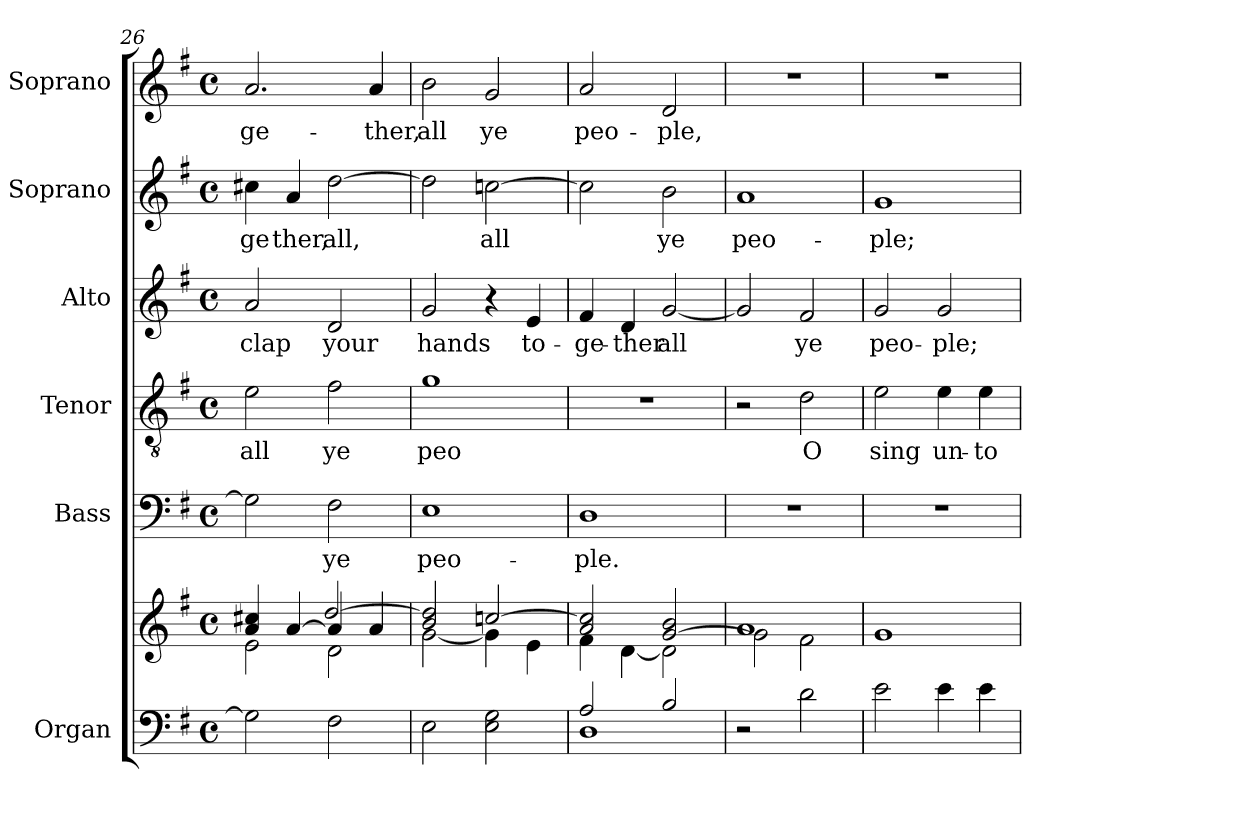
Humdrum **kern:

**kern	**kern	**kern	**text	**kern	**text	**kern	**text	**kern	**text	**kern	**text
*part6	*part6	*part5	*part5	*part4	*part4	*part3	*part3	*part2	*part2	*part1	*part1
*staff7	*staff6	*staff5	*staff5	*staff4	*staff4	*staff3	*staff3	*staff2	*staff2	*staff1	*staff1
*I"Organ	*	*I"Bass	*	*I"Tenor	*	*I"Alto	*	*I"Soprano	*	*I"Soprano	*
*I'Org.	*	*I'B.	*	*I'T.	*	*I'A.	*	*I'S.	*	*I'S.	*
*clefF4	*clefG2	*clefF4	*	*clefGv2	*	*clefG2	*	*clefG2	*	*clefG2	*
*	*	*	*	*ITrd7c12	*	*	*	*	*	*	*
*k[f#]	*k[f#]	*k[f#]	*	*k[f#]	*	*k[f#]	*	*k[f#]	*	*k[f#]	*
*G:	*G:	*G:	*	*G:	*	*G:	*	*G:	*	*G:	*
*M4/4	*M4/4	*M4/4	*	*M4/4	*	*M4/4	*	*M4/4	*	*M4/4	*
*met(c)	*met(c)	*met(c)	*	*met(c)	*	*met(c)	*	*met(c)	*	*met(c)	*
=26	=26	=26	=26	=26	=26	=26	=26	=26	=26	=26	=26
*	*^	*	*	*	*	*	*	*	*	*	*
*	*	*^	*	*	*	*	*	*	*	*	*	*
!	!	!	!	!	!	!	!LO:LY:b:color=#000000	!	!	!	!	!	!
!	!	!	!	!	!	!	!	!	!LO:LY:b:color=#000000	!	!	!	!
!	!	!	!	!	!	!	!	!	!	!	!LO:LY:b:color=#000000	!	!
!	!	!	!	!	!	!	!	!	!	!	!	!	!LO:LY:b:color=#000000
2Gi\]	4ai/ 4cc#Xi	2ei\	2ryy	2Gi\]	.	2Ei\	all	2ai/	clap	4cc#Xi\	-ge	2.ai/	-ge-
!	!	!	!	!	!	!	!	!	!	!	!LO:LY:b:color=#000000	!	!
.	[<4ai/	.	.	.	.	.	.	.	.	4ai/	ther,	.	.
!	!	!	!	!	!LO:LY:b:color=#000000	!	!	!	!	!	!	!	!
!	!	!	!	!	!	!	!LO:LY:b:color=#000000	!	!	!	!	!	!
!	!	!	!	!	!	!	!	!	!LO:LY:b:color=#000000	!	!	!	!
!	!	!	!	!	!	!	!	!	!	!	!LO:LY:b:color=#000000	!	!
2F#i\	4ai/]	2di\	[>2ddi/	2F#i\	ye	2F#i\	ye	2di/	your	[>2ddi\	all,	.	.
!	!	!	!	!	!	!	!	!	!	!	!	!	!LO:LY:b:color=#000000
.	4ai/	.	.	.	.	.	.	.	.	.	.	4ai/	-ther,
*	*	*v	*v	*	*	*	*	*	*	*	*	*	*
!!LO:LB:g=z
=27	=27	=27	=27	=27	=27	=27	=27	=27	=27	=27	=27	=27
!	!	!	!	!LO:LY:b:color=#000000	!	!	!	!	!	!	!	!
!	!	!	!	!	!	!LO:LY:b:color=#000000	!	!	!	!	!	!
!	!	!	!	!	!	!	!	!LO:LY:b:color=#000000	!	!	!	!
!	!	!	!	!	!	!	!	!	!	!	!	!LO:LY:b:color=#000000
2Ei\	2bi/ 2ddi]	[<2gi\	1Ei	peo-	1Gi	peo	2gi/	hands	2ddi\]	.	2bi\	all
!	!	!	!	!	!	!	!	!	!	!LO:LY:b:color=#000000	!	!
!	!	!	!	!	!	!	!	!	!	!	!	!LO:LY:b:color=#000000
2Ei\ 2Gi	[>2ccni/	4gi\]	.	.	.	.	4r	.	[>2ccni\	all	2gi/	ye
!	!	!	!	!	!	!	!	!LO:LY:b:color=#000000	!	!	!	!
.	.	4ei\	.	.	.	.	4ei/	to-	.	.	.	.
=28	=28	=28	=28	=28	=28	=28	=28	=28	=28	=28	=28	=28
*^	*	*	*	*	*	*	*	*	*	*	*	*
!	!	!	!	!	!LO:LY:b:color=#000000	!	!	!	!	!	!	!	!
!	!	!	!	!	!	!	!	!	!LO:LY:b:color=#000000	!	!	!	!
!	!	!	!	!	!	!	!	!	!	!	!	!	!LO:LY:b:color=#000000
2Ai/	1Di	2ai/ 2cci]	4f#i\	1Di	-ple.	1r	.	4f#i/	-ge-	2cci\]	.	2ai/	peo-
!	!	!	!	!	!	!	!	!	!LO:LY:b:color=#000000	!	!	!	!
.	.	.	[<4di\	.	.	.	.	4di/	-ther	.	.	.	.
!	!	!	!	!	!	!	!	!	!LO:LY:b:color=#000000	!	!	!	!
!	!	!	!	!	!	!	!	!	!	!	!LO:LY:b:color=#000000	!	!
!	!	!	!	!	!	!	!	!	!	!	!	!	!LO:LY:b:color=#000000
2Bi/	.	[>2gi/ 2bi	2di\]	.	.	.	.	[<2gi/	all	2bi\	ye	2di/	-ple,
*v	*v	*	*	*	*	*	*	*	*	*	*	*	*
=29	=29	=29	=29	=29	=29	=29	=29	=29	=29	=29	=29	=29
!	!	!	!	!	!	!	!	!	!	!LO:LY:b:color=#000000	!	!
2r	1ai	2gi\]	1r	.	2r	.	2gi/]	.	1ai	peo-	1r	.
!	!	!	!	!	!	!LO:LY:b:color=#000000	!	!	!	!	!	!
!	!	!	!	!	!	!	!	!LO:LY:b:color=#000000	!	!	!	!
2di\	.	2f#i\	.	.	2Di\	O	2f#i/	ye	.	.	.	.
*	*v	*v	*	*	*	*	*	*	*	*	*	*
=30	=30	=30	=30	=30	=30	=30	=30	=30	=30	=30	=30
*	*^	*	*	*	*	*	*	*	*	*	*
!	!	!	!	!	!	!LO:LY:b:color=#000000	!	!	!	!	!	!
*	*v	*v	*	*	*	*	*	*	*	*	*	*
*	*^	*	*	*	*	*	*	*	*	*	*
!	!	!	!	!	!	!	!	!LO:LY:b:color=#000000	!	!	!	!
*	*v	*v	*	*	*	*	*	*	*	*	*	*
*	*^	*	*	*	*	*	*	*	*	*	*
!	!	!	!	!	!	!	!	!	!	!LO:LY:b:color=#000000	!	!
*	*v	*v	*	*	*	*	*	*	*	*	*	*
2ei\	1gi	1r	.	2Ei\	sing	2gi/	peo-	1gi	-ple;	1r	.
!	!	!	!	!	!LO:LY:b:color=#000000	!	!	!	!	!	!
!	!	!	!	!	!	!	!LO:LY:b:color=#000000	!	!	!	!
4ei\	.	.	.	4Ei\	un-	2gi/	-ple;	.	.	.	.
!	!	!	!	!	!LO:LY:b:color=#000000	!	!	!	!	!	!
4ei\	.	.	.	4Ei\	-to	.	.	.	.	.	.
=	=	=	=	=	=	=	=	=	=	=	=
*-	*-	*-	*-	*-	*-	*-	*-	*-	*-	*-	*-
